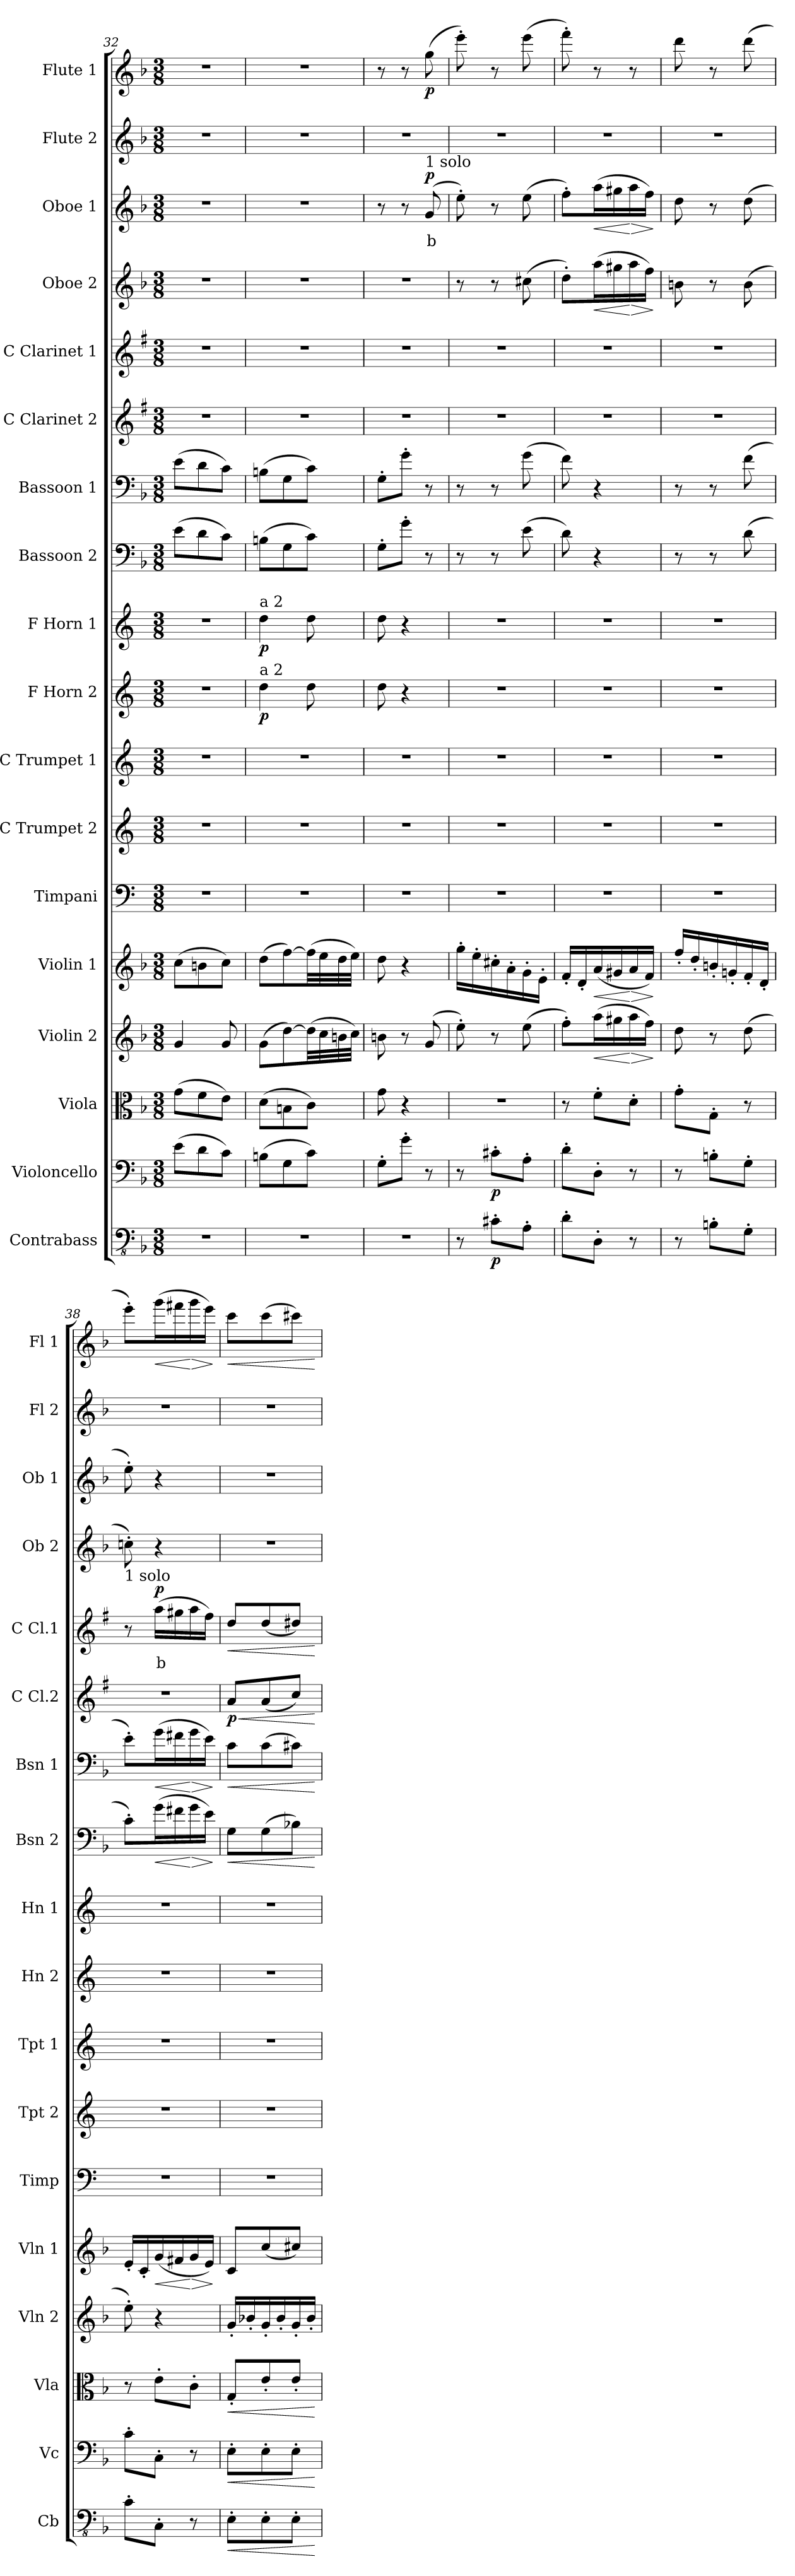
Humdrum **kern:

**kern	**dynam	**kern	**dynam	**kern	**dynam	**kern	**dynam	**kern	**dynam	**kern	**kern	**kern	**kern	**dynam	**kern	**dynam	**kern	**dynam	**kern	**dynam	**kern	**dynam	**kern	**text	**dynam	**kern	**dynam	**kern	**text	**dynam	**kern	**kern	**dynam
*part18	*part18	*part17	*part17	*part16	*part16	*part15	*part15	*part14	*part14	*part13	*part12	*part11	*part10	*part10	*part9	*part9	*part8	*part8	*part7	*part7	*part6	*part6	*part5	*part5	*part5	*part4	*part4	*part3	*part3	*part3	*part2	*part1	*part1
*staff18	*staff18	*staff17	*staff17	*staff16	*staff16	*staff15	*staff15	*staff14	*staff14	*staff13	*staff12	*staff11	*staff10	*staff10	*staff9	*staff9	*staff8	*staff8	*staff7	*staff7	*staff6	*staff6	*staff5	*staff5	*staff5	*staff4	*staff4	*staff3	*staff3	*staff3	*staff2	*staff1	*staff1
*I"Contrabass	*	*I"Violoncello	*	*I"Viola	*	*I"Violin 2	*	*I"Violin 1	*	*I"Timpani	*I"C Trumpet 2	*I"C Trumpet 1	*I"F Horn 2	*	*I"F Horn 1	*	*I"Bassoon 2	*	*I"Bassoon 1	*	*I"C Clarinet 2	*	*I"C Clarinet 1	*	*	*I"Oboe 2	*	*I"Oboe 1	*	*	*I"Flute 2	*I"Flute 1	*
*I'Cb	*	*I'Vc	*	*I'Vla	*	*I'Vln 2	*	*I'Vln 1	*	*I'Timp	*I'Tpt 2	*I'Tpt 1	*I'Hn 2	*	*I'Hn 1	*	*I'Bsn 2	*	*I'Bsn 1	*	*I'C Cl.2	*	*I'C Cl.1	*	*	*I'Ob 2	*	*I'Ob 1	*	*	*I'Fl 2	*I'Fl 1	*
*clefFv4	*	*clefF4	*	*clefC3	*	*clefG2	*	*clefG2	*	*clefF4	*clefG2	*clefG2	*clefG2	*	*clefG2	*	*clefF4	*	*clefF4	*	*clefG2	*	*clefG2	*	*	*clefG2	*	*clefG2	*	*	*clefG2	*clefG2	*
*	*	*	*	*	*	*	*	*	*	*	*	*	*ITrd4c7	*	*ITrd4c7	*	*	*	*	*	*ITrd1c2	*	*ITrd1c2	*	*	*	*	*	*	*	*	*	*
*k[b-]	*	*k[b-]	*	*k[b-]	*	*k[b-]	*	*k[b-]	*	*k[]	*k[]	*k[]	*k[b-]	*	*k[b-]	*	*k[b-]	*	*k[b-]	*	*k[b-]	*	*k[b-]	*	*	*k[b-]	*	*k[b-]	*	*	*k[b-]	*k[b-]	*
*F:	*	*F:	*	*F:	*	*F:	*	*F:	*	*	*	*	*	*	*	*	*F:	*	*F:	*	*F:	*	*F:	*	*	*F:	*	*F:	*	*	*F:	*F:	*
*M3/8	*	*M3/8	*	*M3/8	*	*M3/8	*	*M3/8	*	*M3/8	*M3/8	*M3/8	*M3/8	*	*M3/8	*	*M3/8	*	*M3/8	*	*M3/8	*	*M3/8	*	*	*M3/8	*	*M3/8	*	*	*M3/8	*M3/8	*
=32	=32	=32	=32	=32	=32	=32	=32	=32	=32	=32	=32	=32	=32	=32	=32	=32	=32	=32	=32	=32	=32	=32	=32	=32	=32	=32	=32	=32	=32	=32	=32	=32	=32
4.r	.	(8e\L	.	(8g\L	.	4g/	.	(8cc\L	.	4.r	4.r	4.r	4.r	.	4.r	.	(8e\L	.	(8e\L	.	4.r	.	4.r	.	.	4.r	.	4.r	.	.	4.r	4.r	.
.	.	8d\	.	8f\	.	.	.	8bn\	.	.	.	.	.	.	.	.	8d\	.	8d\	.	.	.	.	.	.	.	.	.	.	.	.	.	.
.	.	8c\J)	.	8e\J)	.	8g/	.	8cc\J)	.	.	.	.	.	.	.	.	8c\J)	.	8c\J)	.	.	.	.	.	.	.	.	.	.	.	.	.	.
=33	=33	=33	=33	=33	=33	=33	=33	=33	=33	=33	=33	=33	=33	=33	=33	=33	=33	=33	=33	=33	=33	=33	=33	=33	=33	=33	=33	=33	=33	=33	=33	=33	=33
!	!	!	!	!	!	!	!	!	!	!	!	!	!	!	!LO:TX:a:t=a 2	!	!	!	!	!	!	!	!	!	!	!	!	!	!	!	!	!	!
!	!	!	!	!	!	!	!	!	!	!	!	!	!LO:TX:a:t=a 2	!	!	!	!	!	!	!	!	!	!	!	!	!	!	!	!	!	!	!	!
!	!	!	!	!	!	!	!	!	!	!	!	!	!	!LO:DY:b	!	!LO:DY:b	!	!	!	!	!	!	!	!	!	!	!	!	!	!	!	!	!
4.r	.	(8Bn\L	.	(8d\L	.	(8g\L	.	(8dd\L	.	4.r	4.r	4.r	4g\	p	4g\	p	(8Bn\L	.	(8Bn\L	.	4.r	.	4.r	.	.	4.r	.	4.r	.	.	4.r	4.r	.
.	.	8G\	.	8Bn\	.	[8dd\)	.	[8ff\)	.	.	.	.	.	.	.	.	8G\	.	8G\	.	.	.	.	.	.	.	.	.	.	.	.	.	.
.	.	8c\J)	.	8c\J)	.	(32dd\LL]	.	(32ff\LL]	.	.	.	.	8g\	.	8g\	.	8c\J)	.	8c\J)	.	.	.	.	.	.	.	.	.	.	.	.	.	.
.	.	.	.	.	.	32cc\	.	32ee\	.	.	.	.	.	.	.	.	.	.	.	.	.	.	.	.	.	.	.	.	.	.	.	.	.
.	.	.	.	.	.	32bn\	.	32dd\	.	.	.	.	.	.	.	.	.	.	.	.	.	.	.	.	.	.	.	.	.	.	.	.	.
.	.	.	.	.	.	32cc\JJJ)	.	32ee\JJJ)	.	.	.	.	.	.	.	.	.	.	.	.	.	.	.	.	.	.	.	.	.	.	.	.	.
=34	=34	=34	=34	=34	=34	=34	=34	=34	=34	=34	=34	=34	=34	=34	=34	=34	=34	=34	=34	=34	=34	=34	=34	=34	=34	=34	=34	=34	=34	=34	=34	=34	=34
4.r	.	8G'\L	.	8g\	.	8bn\	.	8dd\	.	4.r	4.r	4.r	8g\	.	8g\	.	8G'\L	.	8G'\L	.	4.r	.	4.r	.	.	4.r	.	8r	.	.	4.r	8r	.
.	.	8g'\J	.	4r	.	8r	.	4r	.	.	.	.	4r	.	4r	.	8g'\J	.	8g'\J	.	.	.	.	.	.	.	.	8r	.	.	.	8r	.
!	!	!	!	!	!	!	!	!	!	!	!	!	!	!	!	!	!	!	!	!	!	!	!	!	!	!	!	!LO:TX:a:t=1 solo	!	!	!	!	!
!	!	!	!	!	!	!	!	!	!	!	!	!	!	!	!	!	!	!	!	!	!	!	!	!	!	!	!	!	!LO:LY:b:color=#FF0000	!LO:DY:b	!	!	!LO:DY:b
.	.	8r	.	.	.	(8g/	.	.	.	.	.	.	.	.	.	.	8r	.	8r	.	.	.	.	.	.	.	.	(8g/	b	p	.	(8gg\	p
=35	=35	=35	=35	=35	=35	=35	=35	=35	=35	=35	=35	=35	=35	=35	=35	=35	=35	=35	=35	=35	=35	=35	=35	=35	=35	=35	=35	=35	=35	=35	=35	=35	=35
8r	.	8r	.	4.r	.	8ee'\)	.	16gg'\LL	.	4.r	4.r	4.r	4.r	.	4.r	.	8r	.	8r	.	4.r	.	4.r	.	.	8r	.	8ee'\)	.	.	4.r	8eee'\)	.
.	.	.	.	.	.	.	.	16ee'\	.	.	.	.	.	.	.	.	.	.	.	.	.	.	.	.	.	.	.	.	.	.	.	.	.
!	!LO:DY:b	!	!LO:DY:b	!	!	!	!	!	!	!	!	!	!	!	!	!	!	!	!	!	!	!	!	!	!	!	!	!	!	!	!	!	!
8C#X'\L	p	8c#X'\L	p	.	.	8r	.	16cc#X'\	.	.	.	.	.	.	.	.	8r	.	8r	.	.	.	.	.	.	8r	.	8r	.	.	.	8r	.
.	.	.	.	.	.	.	.	16a'\	.	.	.	.	.	.	.	.	.	.	.	.	.	.	.	.	.	.	.	.	.	.	.	.	.
8AA'\J	.	8A'\J	.	.	.	(8ee\	.	16g'\	.	.	.	.	.	.	.	.	(8e\	.	(8g\	.	.	.	.	.	.	(8cc#X\	.	(8ee\	.	.	.	(8eee\	.
.	.	.	.	.	.	.	.	16e'\JJ	.	.	.	.	.	.	.	.	.	.	.	.	.	.	.	.	.	.	.	.	.	.	.	.	.
=36	=36	=36	=36	=36	=36	=36	=36	=36	=36	=36	=36	=36	=36	=36	=36	=36	=36	=36	=36	=36	=36	=36	=36	=36	=36	=36	=36	=36	=36	=36	=36	=36	=36
8D'\L	.	8d'\L	.	8r	.	8ff'\L)	.	16f'/LL	.	4.r	4.r	4.r	4.r	.	4.r	.	8d\)	.	8f\)	.	4.r	.	4.r	.	.	8dd'\L)	.	8ff'\L)	.	.	4.r	8fff'\)	.
.	.	.	.	.	.	.	.	16d'/	.	.	.	.	.	.	.	.	.	.	.	.	.	.	.	.	.	.	.	.	.	.	.	.	.
!	!	!	!	!	!	!	!LO:HP:b	!	!LO:HP:b	!	!	!	!	!	!	!	!	!	!	!	!	!	!	!	!	!	!LO:HP:b	!	!	!LO:HP:b	!	!	!
8DD'\J	.	8D'\J	.	8f'\L	.	(16aa\L	<	(16a/	<	.	.	.	.	.	.	.	4r	.	4r	.	.	.	.	.	.	(16aa\L	<	(16aa\L	.	<	.	8r	.
.	.	.	.	.	.	16gg#X\	.	16g#X/	.	.	.	.	.	.	.	.	.	.	.	.	.	.	.	.	.	16gg#X\	.	16gg#X\	.	.	.	.	.
!	!	!	!	!	!	!	!LO:HP:n=1:b	!	!LO:HP:n=1:b	!	!	!	!	!	!	!	!	!	!	!	!	!	!	!	!	!	!LO:HP:n=1:b	!	!	!LO:HP:n=1:b	!	!	!
8r	.	8r	.	8d'\J	.	16aa\	[ >	16a/	[ >	.	.	.	.	.	.	.	.	.	.	.	.	.	.	.	.	16aa\	[ >	16aa\	.	[ >	.	8r	.
.	.	.	.	.	.	16ff\JJ)	.	16f/JJ)	.	.	.	.	.	.	.	.	.	.	.	.	.	.	.	.	.	16ff\JJ)	.	16ff\JJ)	.	.	.	.	.
.	.	.	.	.	.	.	]	.	]	.	.	.	.	.	.	.	.	.	.	.	.	.	.	.	.	.	]	.	.	]	.	.	.
=37	=37	=37	=37	=37	=37	=37	=37	=37	=37	=37	=37	=37	=37	=37	=37	=37	=37	=37	=37	=37	=37	=37	=37	=37	=37	=37	=37	=37	=37	=37	=37	=37	=37
8r	.	8r	.	8g'\L	.	8dd\	.	16ff'/LL	.	4.r	4.r	4.r	4.r	.	4.r	.	8r	.	8r	.	4.r	.	4.r	.	.	8bn\	.	8dd\	.	.	4.r	8ddd\	.
.	.	.	.	.	.	.	.	16dd'/	.	.	.	.	.	.	.	.	.	.	.	.	.	.	.	.	.	.	.	.	.	.	.	.	.
8BBn'\L	.	8Bn'\L	.	8G'\J	.	8r	.	16bn'/	.	.	.	.	.	.	.	.	8r	.	8r	.	.	.	.	.	.	8r	.	8r	.	.	.	8r	.
.	.	.	.	.	.	.	.	16gn'/	.	.	.	.	.	.	.	.	.	.	.	.	.	.	.	.	.	.	.	.	.	.	.	.	.
8GG'\J	.	8G'\J	.	8r	.	(8dd\	.	16f'/	.	.	.	.	.	.	.	.	(8d\	.	(8f\	.	.	.	.	.	.	(8b\	.	(8dd\	.	.	.	(8ddd\	.
.	.	.	.	.	.	.	.	16d'/JJ	.	.	.	.	.	.	.	.	.	.	.	.	.	.	.	.	.	.	.	.	.	.	.	.	.
!!LO:PB:g=z
=38	=38	=38	=38	=38	=38	=38	=38	=38	=38	=38	=38	=38	=38	=38	=38	=38	=38	=38	=38	=38	=38	=38	=38	=38	=38	=38	=38	=38	=38	=38	=38	=38	=38
!	!	!	!	!	!	!	!	!	!	!	!	!	!	!	!	!	!	!	!	!	!	!	!LO:TX:a:t=1 solo	!	!	!	!	!	!	!	!	!	!
8C'\L	.	8c'\L	.	8r	.	8ee'\)	.	16e'/LL	.	4.r	4.r	4.r	4.r	.	4.r	.	8c'\L)	.	8e'\L)	.	4.r	.	8r	.	.	8ccn'\)	.	8ee'\)	.	.	4.r	8eee'\L)	.
.	.	.	.	.	.	.	.	16c'/	.	.	.	.	.	.	.	.	.	.	.	.	.	.	.	.	.	.	.	.	.	.	.	.	.
!	!	!	!	!	!	!	!	!	!LO:HP:b	!	!	!	!	!	!	!	!	!LO:HP:b	!	!LO:HP:b	!	!	!	!LO:LY:b:color=#FF0000	!LO:DY:b	!	!	!	!	!	!	!	!LO:HP:b
8CC'\J	.	8C'\J	.	8e'\L	.	4r	.	(16g/	<	.	.	.	.	.	.	.	(16g\L	<	(16g\L	<	.	.	(16gg\LL	b	p	4r	.	4r	.	.	.	(16ggg\L	<
.	.	.	.	.	.	.	.	16f#X/	.	.	.	.	.	.	.	.	16f#X\	.	16f#X\	.	.	.	16ff#X\	.	.	.	.	.	.	.	.	16fff#X\	.
!	!	!	!	!	!	!	!	!	!LO:HP:n=1:b	!	!	!	!	!	!	!	!	!LO:HP:n=1:b	!	!LO:HP:n=1:b	!	!	!	!	!	!	!	!	!	!	!	!	!LO:HP:n=1:b
8r	.	8r	.	8c'\J	.	.	.	16g/	[ >	.	.	.	.	.	.	.	16g\	[ >	16g\	[ >	.	.	16gg\	.	.	.	.	.	.	.	.	16ggg\	[ >
.	.	.	.	.	.	.	.	16e/JJ)	.	.	.	.	.	.	.	.	16e\JJ)	.	16e\JJ)	.	.	.	16ee\JJ)	.	.	.	.	.	.	.	.	16eee\JJ)	.
.	.	.	.	.	.	.	.	.	]	.	.	.	.	.	.	.	.	]	.	]	.	.	.	.	.	.	.	.	.	.	.	.	]
=39	=39	=39	=39	=39	=39	=39	=39	=39	=39	=39	=39	=39	=39	=39	=39	=39	=39	=39	=39	=39	=39	=39	=39	=39	=39	=39	=39	=39	=39	=39	=39	=39	=39
!	!LO:HP:b	!	!LO:HP:b	!	!LO:HP:b	!	!	!	!	!	!	!	!	!	!	!	!	!LO:HP:b	!	!LO:HP:b	!	!LO:HP:b	!	!	!LO:HP:b	!	!	!	!	!	!	!	!LO:HP:b
!	!	!	!	!	!	!	!	!	!	!	!	!	!	!	!	!	!	!	!	!	!	!LO:DY:n=1:b	!	!	!	!	!	!	!	!	!	!	!
8EE'\L	<	8E'\L	<	8G'/L	<	16g'/LL	.	8c/L	.	4.r	4.r	4.r	4.r	.	4.r	.	8G\L	<	8c\L	<	8g/L	< p	8cc/L	.	<	4.r	.	4.r	.	.	4.r	8ccc\L	<
.	.	.	.	.	.	16b-X'/	.	.	.	.	.	.	.	.	.	.	.	.	.	.	.	.	.	.	.	.	.	.	.	.	.	.	.
8EE'\	.	8E'\	.	8e'/	.	16g'/	.	(8cc/	.	.	.	.	.	.	.	.	(8G\	.	(8c\	.	(8g/	.	(8cc/	.	.	.	.	.	.	.	.	(8ccc\	.
.	.	.	.	.	.	16b-'/	.	.	.	.	.	.	.	.	.	.	.	.	.	.	.	.	.	.	.	.	.	.	.	.	.	.	.
8EE'\J	.	8E'\J	.	8e'/J	.	16g'/	.	8cc#X/J)	.	.	.	.	.	.	.	.	8B-X\J)	.	8c#X\J)	.	8b-/J)	.	8cc#X/J)	.	.	.	.	.	.	.	.	8ccc#X\J)	.
.	.	.	.	.	.	16b-'/JJ	.	.	.	.	.	.	.	.	.	.	.	.	.	.	.	.	.	.	.	.	.	.	.	.	.	.	.
.	[	.	[	.	[	.	.	.	.	.	.	.	.	.	.	.	.	[	.	[	.	[	.	.	[	.	.	.	.	.	.	.	[
=	=	=	=	=	=	=	=	=	=	=	=	=	=	=	=	=	=	=	=	=	=	=	=	=	=	=	=	=	=	=	=	=	=
*-	*-	*-	*-	*-	*-	*-	*-	*-	*-	*-	*-	*-	*-	*-	*-	*-	*-	*-	*-	*-	*-	*-	*-	*-	*-	*-	*-	*-	*-	*-	*-	*-	*-
